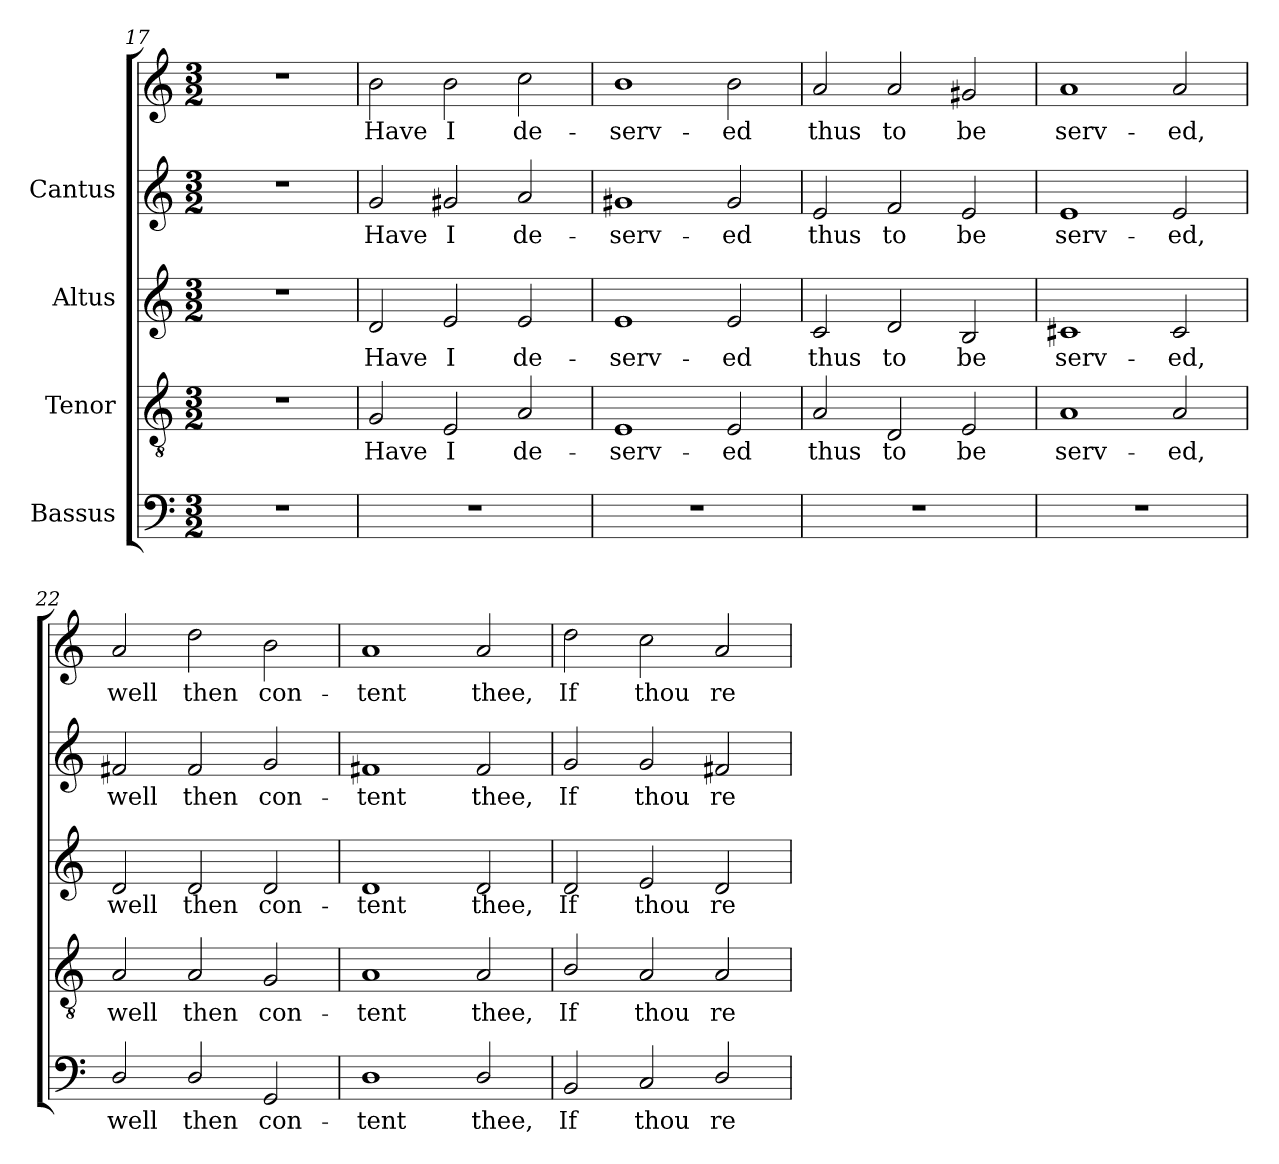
**kern	**text	**kern	**text	**kern	**text	**kern	**text	**kern	**text
*part4	*part4	*part3	*part3	*part2	*part2	*part1	*part1	*part1	*part1
*staff5	*staff5	*staff4	*staff4	*staff3	*staff3	*staff2	*staff2	*staff1	*staff1
*I"Bassus	*	*I"Tenor	*	*I"Altus	*	*I"Cantus	*	*	*
*clefF4	*	*clefGv2	*	*clefG2	*	*clefG2	*	*clefG2	*
*M3/2	*	*M3/2	*	*M3/2	*	*M3/2	*	*M3/2	*
=17!|:	=17!|:	=17!|:	=17!|:	=17!|:	=17!|:	=17!|:	=17!|:	=17!|:	=17!|:
1.r	.	1.r	.	1.r	.	1.r	.	1.r	.
!!LO:PB:g=z
=18	=18	=18	=18	=18	=18	=18	=18	=18	=18
!	!	!	!LO:LY:b:cj	!	!LO:LY:b:cj	!	!LO:LY:b:cj	!	!LO:LY:b:cj
1.r	.	2G/	Have	2d/	Have	2g/	-Have	2b\	Have
!	!	!	!LO:LY:b:cj	!	!LO:LY:b:cj	!	!LO:LY:b:cj	!	!LO:LY:b:cj
.	.	2E/	I	2e/	I	2g#X/	I	2b\	I
!	!	!	!LO:LY:b:cj	!	!LO:LY:b:cj	!	!LO:LY:b:cj	!	!LO:LY:b:cj
.	.	2A/	de-	2e/	de-	2a/	de-	2cc\	de-
=19	=19	=19	=19	=19	=19	=19	=19	=19	=19
!	!	!	!LO:LY:b:cj	!	!LO:LY:b:cj	!	!LO:LY:b:cj	!	!LO:LY:b:cj
1.r	.	1E	-serv-	1e	-serv-	1g#X	serv-	1b	-serv-
!	!	!	!LO:LY:b:cj	!	!LO:LY:b:cj	!	!LO:LY:b:cj	!	!LO:LY:b:cj
.	.	2E/	-ed	2e/	-ed	2g#/	-ed	2b\	-ed
=20	=20	=20	=20	=20	=20	=20	=20	=20	=20
!	!	!	!LO:LY:b:cj	!	!LO:LY:b:cj	!	!LO:LY:b:cj	!	!LO:LY:b:cj
1.r	.	2A/	thus	2c/	thus	2e/	thus	2a/	thus
!	!	!	!LO:LY:b:cj	!	!LO:LY:b:cj	!	!LO:LY:b:cj	!	!LO:LY:b:cj
.	.	2D/	to	2d/	to	2f/	to	2a/	to
!	!	!	!LO:LY:b:cj	!	!LO:LY:b:cj	!	!LO:LY:b:cj	!	!LO:LY:b:cj
.	.	2E/	be	2B/	be	2e/	be	2g#X/	be
=21	=21	=21	=21	=21	=21	=21	=21	=21	=21
!	!	!	!LO:LY:b:cj	!	!LO:LY:b:cj	!	!LO:LY:b:cj	!	!LO:LY:b:cj
1.r	.	1A	serv-	1c#X	serv-	1e	serv-	1a	serv-
!	!	!	!LO:LY:b:cj	!	!LO:LY:b:cj	!	!LO:LY:b:cj	!	!LO:LY:b:cj
.	.	2A/	-ed,	2c#/	-ed,	2e/	-ed,	2a/	-ed,
=22	=22	=22	=22	=22	=22	=22	=22	=22	=22
!	!LO:LY:b:cj	!	!LO:LY:b:cj	!	!LO:LY:b:cj	!	!LO:LY:b:cj	!	!LO:LY:b:cj
2D/	well	2A/	well	2d/	well	2f#X/	-well	2a/	well
!	!LO:LY:b:cj	!	!LO:LY:b:cj	!	!LO:LY:b:cj	!	!LO:LY:b:cj	!	!LO:LY:b:cj
2D/	then	2A/	then	2d/	then	2f#/	then	2dd\	then
!	!LO:LY:b:cj	!	!LO:LY:b:cj	!	!LO:LY:b:cj	!	!LO:LY:b:cj	!	!LO:LY:b:cj
2GG/	con-	2G/	con-	2d/	con-	2g/	con-	2b\	con-
=23	=23	=23	=23	=23	=23	=23	=23	=23	=23
!	!LO:LY:b:cj	!	!LO:LY:b:cj	!	!LO:LY:b:cj	!	!LO:LY:b:cj	!	!LO:LY:b:cj
1D	-tent	1A	-tent	1d	-tent	1f#X	tent	1a	-tent
!	!LO:LY:b:cj	!	!LO:LY:b:cj	!	!LO:LY:b:cj	!	!LO:LY:b:cj	!	!LO:LY:b:cj
2D/	thee,	2A/	thee,	2d/	thee,	2f#/	thee,	2a/	thee,
!!LO:LB:g=z
=24	=24	=24	=24	=24	=24	=24	=24	=24	=24
!	!LO:LY:b:cj	!	!LO:LY:b:cj	!	!LO:LY:b:cj	!	!LO:LY:b:cj	!	!LO:LY:b:cj
2BB/	If	2B/	If	2d/	If	2g/	-If	2dd\	If
!	!LO:LY:b:cj	!	!LO:LY:b:cj	!	!LO:LY:b:cj	!	!LO:LY:b:cj	!	!LO:LY:b:cj
2C/	thou	2A/	thou	2e/	thou	2g/	thou	2cc\	thou
!	!LO:LY:b:cj	!	!LO:LY:b:cj	!	!LO:LY:b:cj	!	!LO:LY:b:cj	!	!LO:LY:b:cj
2D/	re-	2A/	re-	2d/	re-	2f#X/	re-	2a/	re-
=	=	=	=	=	=	=	=	=	=
*-	*-	*-	*-	*-	*-	*-	*-	*-	*-
